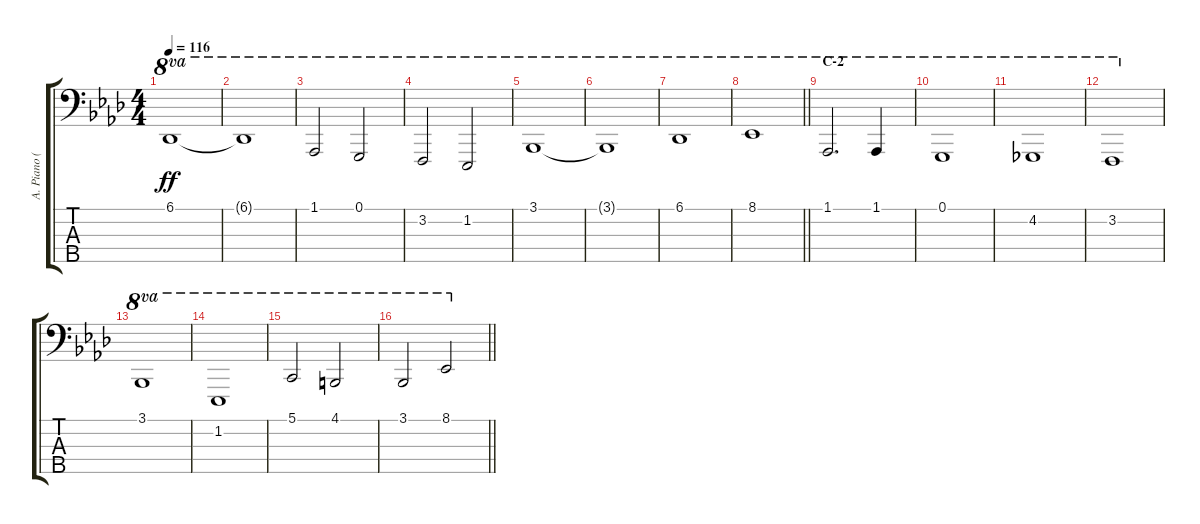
\track ("A. Piano (Left Hand)" "A. Piano (") {instrument acousticgrandpiano}
\staff {score tabs}
\tuning (G2 D2 A1 E1 B0) {hide}
\ts (4 4)
\tempo 116
\clef f4
\ks ab
6.1.1{ot 8va dy ff} |
6.1{t}.1{ot 8va} |
1.1.2{ot 8va} 0.1.2{ot 8va} |
3.2.2{ot 8va} 1.2.2{ot 8va} |
3.1.1{ot 8va} |
3.1{t}.1{ot 8va} |
6.1.1{ot 8va} |
\barLineRight lightlight
8.1.1{ot 8va} |
\section ("" "C-2")
1.1.2{d ot 8va} 1.1.4{ot 8va} |
0.1.1{ot 8va} |
4.2.1{ot 8va} |
3.2.1{ot 8va} |
3.1.1{ot 8va} |
1.2.1{ot 8va} |
5.1.2{ot 8va} 4.1.2{ot 8va} |
\barLineRight lightlight
3.1.2{ot 8va} 8.1.2{ot 8va}
